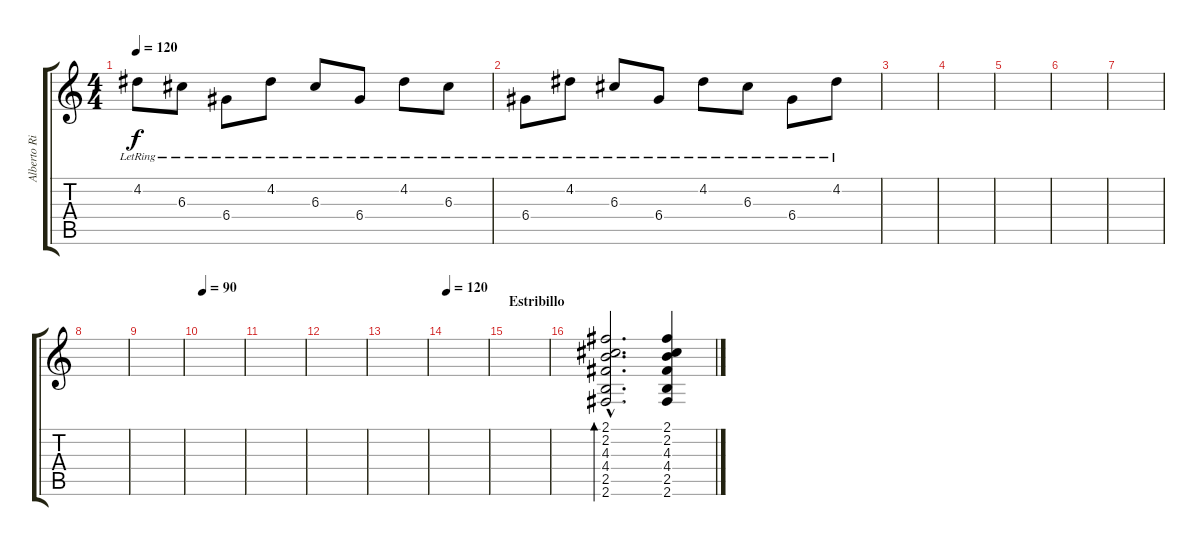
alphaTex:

\track ("Alberto Rionda (Guitarra de Arreglos)" "Alberto Ri") {instrument acousticguitarnylon}
\staff {score tabs}
\tuning (E4 B3 G3 D3 A2 E2) {hide}
\ts (4 4)
\tempo 120
\clef g2
\ks c
4.2{lr}.8{dy f} 6.3{lr}.8 6.4{lr}.8 4.2{lr}.8 6.3{lr}.8 6.4{lr}.8 4.2{lr}.8 6.3{lr}.8 |
6.4{lr}.8 4.2{lr}.8 6.3{lr}.8 6.4{lr}.8 4.2{lr}.8 6.3{lr}.8 6.4{lr}.8 4.2{lr}.8 |
|
|
|
|
|
|
|
\tempo 90
|
|
|
|
\tempo 120
|
\section ("" "Estribillo")
|
(2.1{hac} 2.2{hac} 4.3{hac} 4.4{hac} 2.5{hac} 2.6{hac}).2{d bd 60} (2.1 2.2 4.3 4.4 2.5 2.6).4
